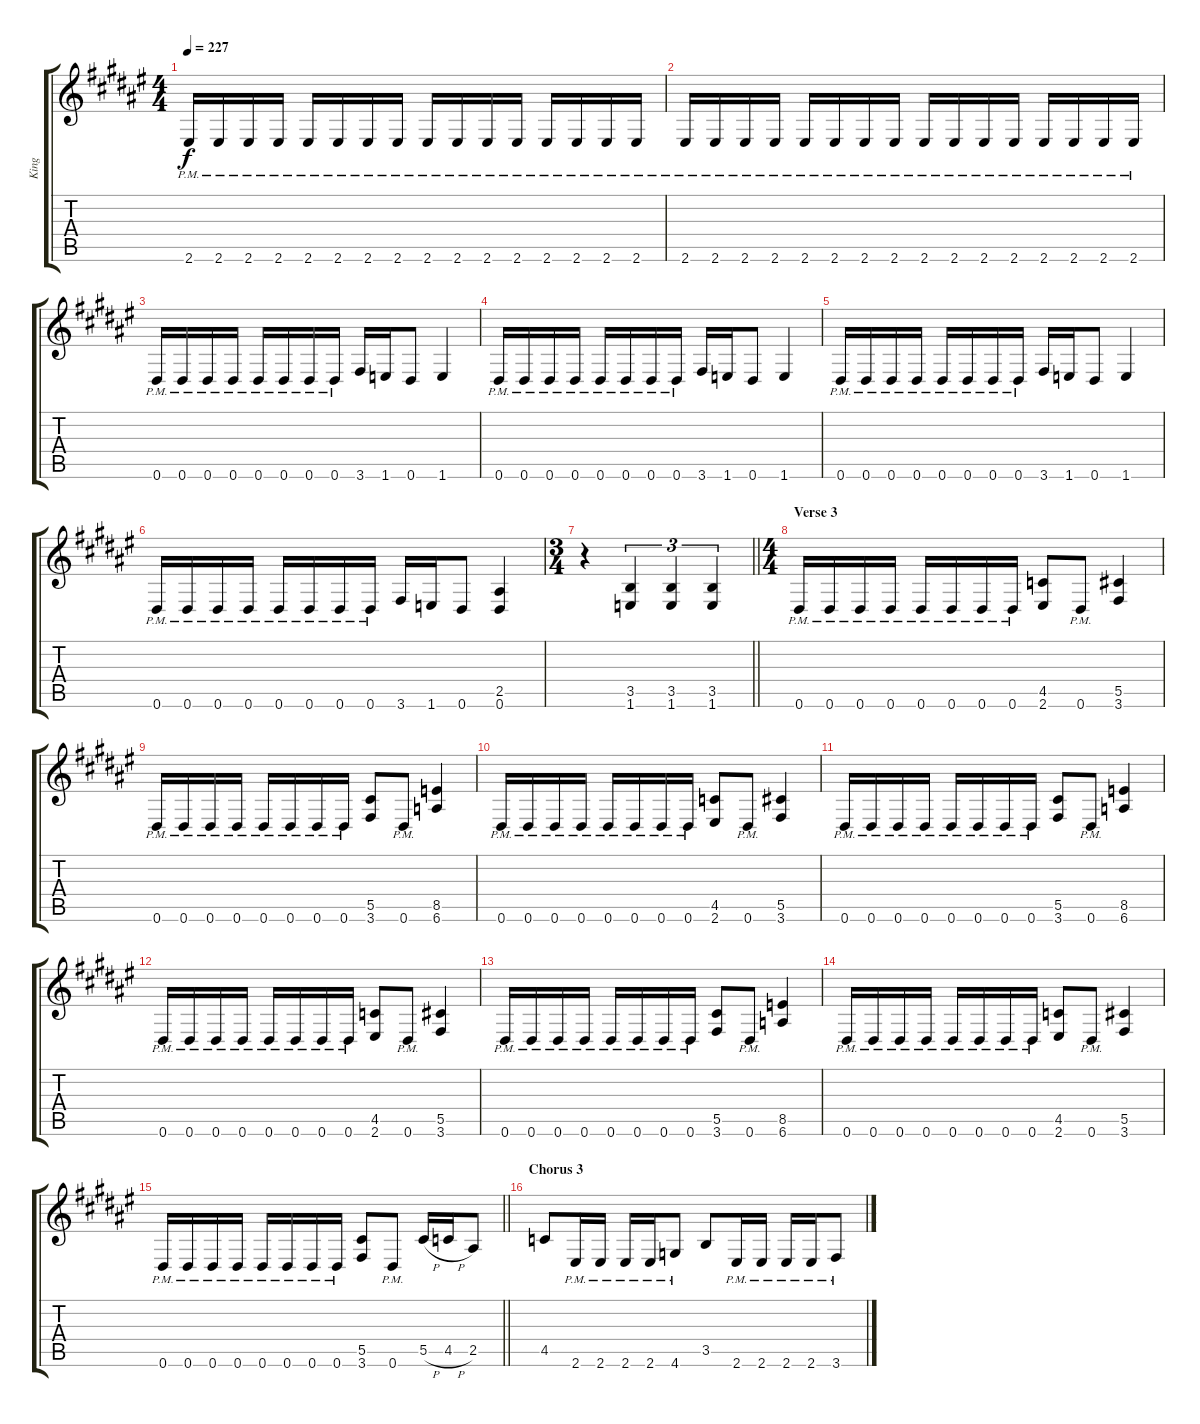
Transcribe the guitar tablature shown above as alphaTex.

\track ("King" "King") {instrument distortionguitar}
\staff {score tabs}
\tuning (Eb4 Bb3 Gb3 Db3 Ab2 Eb2) {hide}
\ts (4 4)
\tempo 227
\clef g2
\ks f#
2.6{pm}.16{dy f} 2.6{pm}.16 2.6{pm}.16 2.6{pm}.16 2.6{pm}.16 2.6{pm}.16 2.6{pm}.16 2.6{pm}.16 2.6{pm}.16 2.6{pm}.16 2.6{pm}.16 2.6{pm}.16 2.6{pm}.16 2.6{pm}.16 2.6{pm}.16 2.6{pm}.16 |
2.6{pm}.16 2.6{pm}.16 2.6{pm}.16 2.6{pm}.16 2.6{pm}.16 2.6{pm}.16 2.6{pm}.16 2.6{pm}.16 2.6{pm}.16 2.6{pm}.16 2.6{pm}.16 2.6{pm}.16 2.6{pm}.16 2.6{pm}.16 2.6{pm}.16 2.6{pm}.16 |
0.6{pm}.16 0.6{pm}.16 0.6{pm}.16 0.6{pm}.16 0.6{pm}.16 0.6{pm}.16 0.6{pm}.16 0.6{pm}.16 3.6.16 1.6.16 0.6.8 1.6.4 |
0.6{pm}.16 0.6{pm}.16 0.6{pm}.16 0.6{pm}.16 0.6{pm}.16 0.6{pm}.16 0.6{pm}.16 0.6{pm}.16 3.6.16 1.6.16 0.6.8 1.6.4 |
0.6{pm}.16 0.6{pm}.16 0.6{pm}.16 0.6{pm}.16 0.6{pm}.16 0.6{pm}.16 0.6{pm}.16 0.6{pm}.16 3.6.16 1.6.16 0.6.8 1.6.4 |
0.6{pm}.16 0.6{pm}.16 0.6{pm}.16 0.6{pm}.16 0.6{pm}.16 0.6{pm}.16 0.6{pm}.16 0.6{pm}.16 3.6.16 1.6.16 0.6.8 (2.5 0.6).4 |
\ts (3 4)
\barLineRight lightlight
r.4 (3.5 1.6).4{tu (3 2)} (3.5 1.6).4{tu (3 2)} (3.5 1.6).4{tu (3 2)} |
\ts (4 4)
\section ("" "Verse 3")
0.6{pm}.16 0.6{pm}.16 0.6{pm}.16 0.6{pm}.16 0.6{pm}.16 0.6{pm}.16 0.6{pm}.16 0.6{pm}.16 (4.5 2.6).8 0.6{pm}.8 (5.5 3.6).4 |
0.6{pm}.16 0.6{pm}.16 0.6{pm}.16 0.6{pm}.16 0.6{pm}.16 0.6{pm}.16 0.6{pm}.16 0.6{pm}.16 (5.5 3.6).8 0.6{pm}.8 (8.5 6.6).4 |
0.6{pm}.16 0.6{pm}.16 0.6{pm}.16 0.6{pm}.16 0.6{pm}.16 0.6{pm}.16 0.6{pm}.16 0.6{pm}.16 (4.5 2.6).8 0.6{pm}.8 (5.5 3.6).4 |
0.6{pm}.16 0.6{pm}.16 0.6{pm}.16 0.6{pm}.16 0.6{pm}.16 0.6{pm}.16 0.6{pm}.16 0.6{pm}.16 (5.5 3.6).8 0.6{pm}.8 (8.5 6.6).4 |
0.6{pm}.16 0.6{pm}.16 0.6{pm}.16 0.6{pm}.16 0.6{pm}.16 0.6{pm}.16 0.6{pm}.16 0.6{pm}.16 (4.5 2.6).8 0.6{pm}.8 (5.5 3.6).4 |
0.6{pm}.16 0.6{pm}.16 0.6{pm}.16 0.6{pm}.16 0.6{pm}.16 0.6{pm}.16 0.6{pm}.16 0.6{pm}.16 (5.5 3.6).8 0.6{pm}.8 (8.5 6.6).4 |
0.6{pm}.16 0.6{pm}.16 0.6{pm}.16 0.6{pm}.16 0.6{pm}.16 0.6{pm}.16 0.6{pm}.16 0.6{pm}.16 (4.5 2.6).8 0.6{pm}.8 (5.5 3.6).4 |
\barLineRight lightlight
0.6{pm}.16 0.6{pm}.16 0.6{pm}.16 0.6{pm}.16 0.6{pm}.16 0.6{pm}.16 0.6{pm}.16 0.6{pm}.16 (5.5 3.6).8 0.6{pm}.8 5.5{h}.16 4.5{h}.16 2.5.8 |
\section ("" "Chorus 3")
4.5.8 2.6{pm}.16 2.6{pm}.16 2.6{pm}.16 2.6{pm}.16 4.6{pm}.8 3.5.8 2.6{pm}.16 2.6{pm}.16 2.6{pm}.16 2.6{pm}.16 3.6{pm}.8
